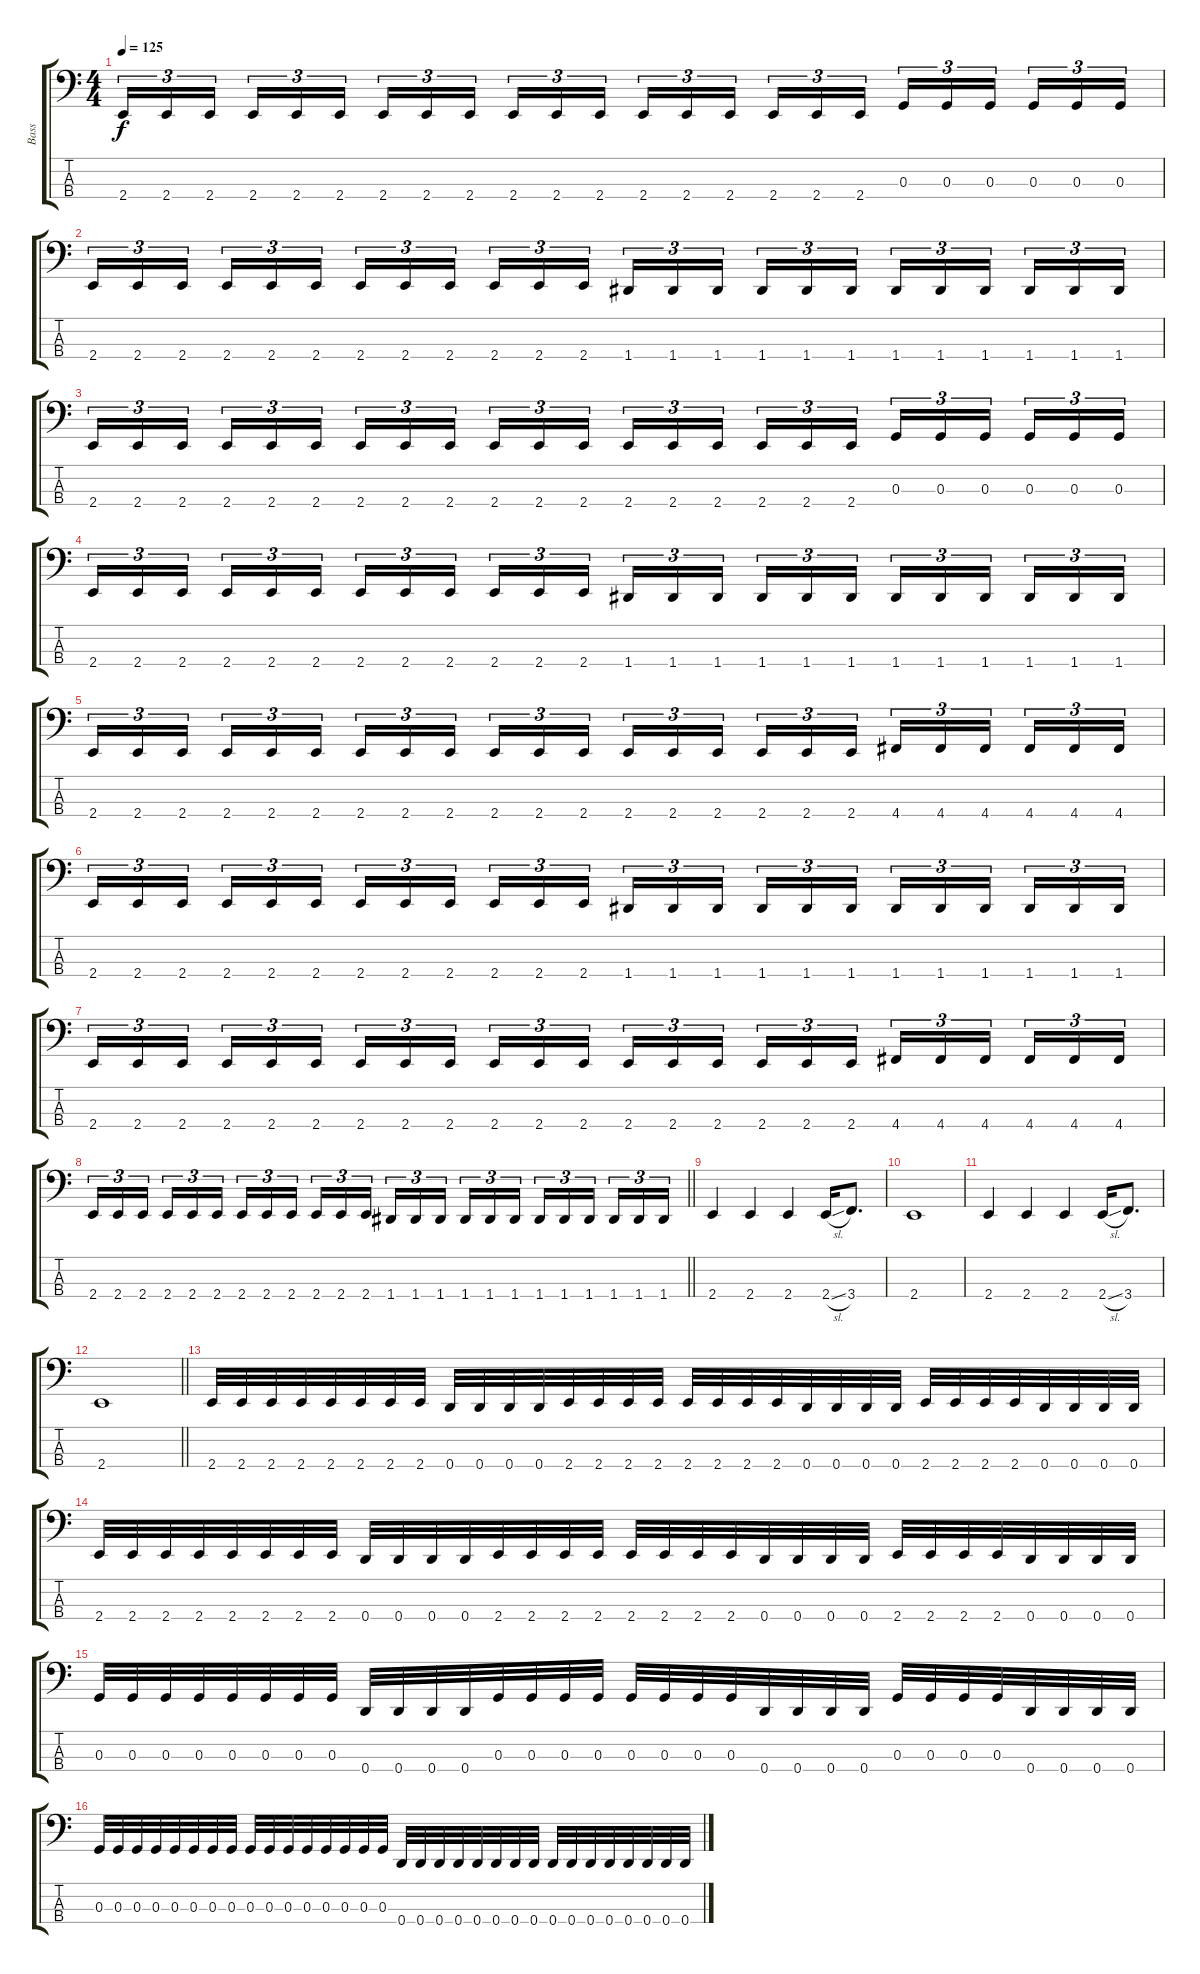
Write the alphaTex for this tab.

\track ("Bass" "Bass") {instrument electricbassfinger}
\staff {score tabs}
\tuning (F2 C2 G1 D1) {hide}
\ts (4 4)
\tempo 125
\clef f4
\ks c
2.4.16{tu (3 2) dy f} 2.4.16{tu (3 2)} 2.4.16{tu (3 2) beam splitsecondary} 2.4.16{tu (3 2)} 2.4.16{tu (3 2)} 2.4.16{tu (3 2)} 2.4.16{tu (3 2)} 2.4.16{tu (3 2)} 2.4.16{tu (3 2) beam splitsecondary} 2.4.16{tu (3 2)} 2.4.16{tu (3 2)} 2.4.16{tu (3 2)} 2.4.16{tu (3 2)} 2.4.16{tu (3 2)} 2.4.16{tu (3 2) beam splitsecondary} 2.4.16{tu (3 2)} 2.4.16{tu (3 2)} 2.4.16{tu (3 2)} 0.3.16{tu (3 2)} 0.3.16{tu (3 2)} 0.3.16{tu (3 2) beam splitsecondary} 0.3.16{tu (3 2)} 0.3.16{tu (3 2)} 0.3.16{tu (3 2)} |
2.4.16{tu (3 2)} 2.4.16{tu (3 2)} 2.4.16{tu (3 2) beam splitsecondary} 2.4.16{tu (3 2)} 2.4.16{tu (3 2)} 2.4.16{tu (3 2)} 2.4.16{tu (3 2)} 2.4.16{tu (3 2)} 2.4.16{tu (3 2) beam splitsecondary} 2.4.16{tu (3 2)} 2.4.16{tu (3 2)} 2.4.16{tu (3 2)} 1.4.16{tu (3 2)} 1.4.16{tu (3 2)} 1.4.16{tu (3 2) beam splitsecondary} 1.4.16{tu (3 2)} 1.4.16{tu (3 2)} 1.4.16{tu (3 2)} 1.4.16{tu (3 2)} 1.4.16{tu (3 2)} 1.4.16{tu (3 2) beam splitsecondary} 1.4.16{tu (3 2)} 1.4.16{tu (3 2)} 1.4.16{tu (3 2)} |
2.4.16{tu (3 2)} 2.4.16{tu (3 2)} 2.4.16{tu (3 2) beam splitsecondary} 2.4.16{tu (3 2)} 2.4.16{tu (3 2)} 2.4.16{tu (3 2)} 2.4.16{tu (3 2)} 2.4.16{tu (3 2)} 2.4.16{tu (3 2) beam splitsecondary} 2.4.16{tu (3 2)} 2.4.16{tu (3 2)} 2.4.16{tu (3 2)} 2.4.16{tu (3 2)} 2.4.16{tu (3 2)} 2.4.16{tu (3 2) beam splitsecondary} 2.4.16{tu (3 2)} 2.4.16{tu (3 2)} 2.4.16{tu (3 2)} 0.3.16{tu (3 2)} 0.3.16{tu (3 2)} 0.3.16{tu (3 2) beam splitsecondary} 0.3.16{tu (3 2)} 0.3.16{tu (3 2)} 0.3.16{tu (3 2)} |
2.4.16{tu (3 2)} 2.4.16{tu (3 2)} 2.4.16{tu (3 2) beam splitsecondary} 2.4.16{tu (3 2)} 2.4.16{tu (3 2)} 2.4.16{tu (3 2)} 2.4.16{tu (3 2)} 2.4.16{tu (3 2)} 2.4.16{tu (3 2) beam splitsecondary} 2.4.16{tu (3 2)} 2.4.16{tu (3 2)} 2.4.16{tu (3 2)} 1.4.16{tu (3 2)} 1.4.16{tu (3 2)} 1.4.16{tu (3 2) beam splitsecondary} 1.4.16{tu (3 2)} 1.4.16{tu (3 2)} 1.4.16{tu (3 2)} 1.4.16{tu (3 2)} 1.4.16{tu (3 2)} 1.4.16{tu (3 2) beam splitsecondary} 1.4.16{tu (3 2)} 1.4.16{tu (3 2)} 1.4.16{tu (3 2)} |
2.4.16{tu (3 2)} 2.4.16{tu (3 2)} 2.4.16{tu (3 2) beam splitsecondary} 2.4.16{tu (3 2)} 2.4.16{tu (3 2)} 2.4.16{tu (3 2)} 2.4.16{tu (3 2)} 2.4.16{tu (3 2)} 2.4.16{tu (3 2) beam splitsecondary} 2.4.16{tu (3 2)} 2.4.16{tu (3 2)} 2.4.16{tu (3 2)} 2.4.16{tu (3 2)} 2.4.16{tu (3 2)} 2.4.16{tu (3 2) beam splitsecondary} 2.4.16{tu (3 2)} 2.4.16{tu (3 2)} 2.4.16{tu (3 2)} 4.4.16{tu (3 2)} 4.4.16{tu (3 2)} 4.4.16{tu (3 2) beam splitsecondary} 4.4.16{tu (3 2)} 4.4.16{tu (3 2)} 4.4.16{tu (3 2)} |
2.4.16{tu (3 2)} 2.4.16{tu (3 2)} 2.4.16{tu (3 2) beam splitsecondary} 2.4.16{tu (3 2)} 2.4.16{tu (3 2)} 2.4.16{tu (3 2)} 2.4.16{tu (3 2)} 2.4.16{tu (3 2)} 2.4.16{tu (3 2) beam splitsecondary} 2.4.16{tu (3 2)} 2.4.16{tu (3 2)} 2.4.16{tu (3 2)} 1.4.16{tu (3 2)} 1.4.16{tu (3 2)} 1.4.16{tu (3 2) beam splitsecondary} 1.4.16{tu (3 2)} 1.4.16{tu (3 2)} 1.4.16{tu (3 2)} 1.4.16{tu (3 2)} 1.4.16{tu (3 2)} 1.4.16{tu (3 2) beam splitsecondary} 1.4.16{tu (3 2)} 1.4.16{tu (3 2)} 1.4.16{tu (3 2)} |
2.4.16{tu (3 2)} 2.4.16{tu (3 2)} 2.4.16{tu (3 2) beam splitsecondary} 2.4.16{tu (3 2)} 2.4.16{tu (3 2)} 2.4.16{tu (3 2)} 2.4.16{tu (3 2)} 2.4.16{tu (3 2)} 2.4.16{tu (3 2) beam splitsecondary} 2.4.16{tu (3 2)} 2.4.16{tu (3 2)} 2.4.16{tu (3 2)} 2.4.16{tu (3 2)} 2.4.16{tu (3 2)} 2.4.16{tu (3 2) beam splitsecondary} 2.4.16{tu (3 2)} 2.4.16{tu (3 2)} 2.4.16{tu (3 2)} 4.4.16{tu (3 2)} 4.4.16{tu (3 2)} 4.4.16{tu (3 2) beam splitsecondary} 4.4.16{tu (3 2)} 4.4.16{tu (3 2)} 4.4.16{tu (3 2)} |
\barLineRight lightlight
2.4.16{tu (3 2)} 2.4.16{tu (3 2)} 2.4.16{tu (3 2) beam splitsecondary} 2.4.16{tu (3 2)} 2.4.16{tu (3 2)} 2.4.16{tu (3 2)} 2.4.16{tu (3 2)} 2.4.16{tu (3 2)} 2.4.16{tu (3 2) beam splitsecondary} 2.4.16{tu (3 2)} 2.4.16{tu (3 2)} 2.4.16{tu (3 2)} 1.4.16{tu (3 2)} 1.4.16{tu (3 2)} 1.4.16{tu (3 2) beam splitsecondary} 1.4.16{tu (3 2)} 1.4.16{tu (3 2)} 1.4.16{tu (3 2)} 1.4.16{tu (3 2)} 1.4.16{tu (3 2)} 1.4.16{tu (3 2) beam splitsecondary} 1.4.16{tu (3 2)} 1.4.16{tu (3 2)} 1.4.16{tu (3 2)} |
2.4.4 2.4.4 2.4.4 2.4{sl}.16 3.4.8{d} |
2.4.1 |
2.4.4 2.4.4 2.4.4 2.4{sl}.16 3.4.8{d} |
\barLineRight lightlight
2.4.1 |
2.4.32 2.4.32 2.4.32 2.4.32 2.4.32 2.4.32 2.4.32 2.4.32 0.4.32 0.4.32 0.4.32 0.4.32 2.4.32 2.4.32 2.4.32 2.4.32 2.4.32 2.4.32 2.4.32 2.4.32 0.4.32 0.4.32 0.4.32 0.4.32 2.4.32 2.4.32 2.4.32 2.4.32 0.4.32 0.4.32 0.4.32 0.4.32 |
2.4.32 2.4.32 2.4.32 2.4.32 2.4.32 2.4.32 2.4.32 2.4.32 0.4.32 0.4.32 0.4.32 0.4.32 2.4.32 2.4.32 2.4.32 2.4.32 2.4.32 2.4.32 2.4.32 2.4.32 0.4.32 0.4.32 0.4.32 0.4.32 2.4.32 2.4.32 2.4.32 2.4.32 0.4.32 0.4.32 0.4.32 0.4.32 |
0.3.32 0.3.32 0.3.32 0.3.32 0.3.32 0.3.32 0.3.32 0.3.32 0.4.32 0.4.32 0.4.32 0.4.32 0.3.32 0.3.32 0.3.32 0.3.32 0.3.32 0.3.32 0.3.32 0.3.32 0.4.32 0.4.32 0.4.32 0.4.32 0.3.32 0.3.32 0.3.32 0.3.32 0.4.32 0.4.32 0.4.32 0.4.32 |
0.3.32 0.3.32 0.3.32 0.3.32 0.3.32 0.3.32 0.3.32 0.3.32 0.3.32 0.3.32 0.3.32 0.3.32 0.3.32 0.3.32 0.3.32 0.3.32 0.4.32 0.4.32 0.4.32 0.4.32 0.4.32 0.4.32 0.4.32 0.4.32 0.4.32 0.4.32 0.4.32 0.4.32 0.4.32 0.4.32 0.4.32 0.4.32
